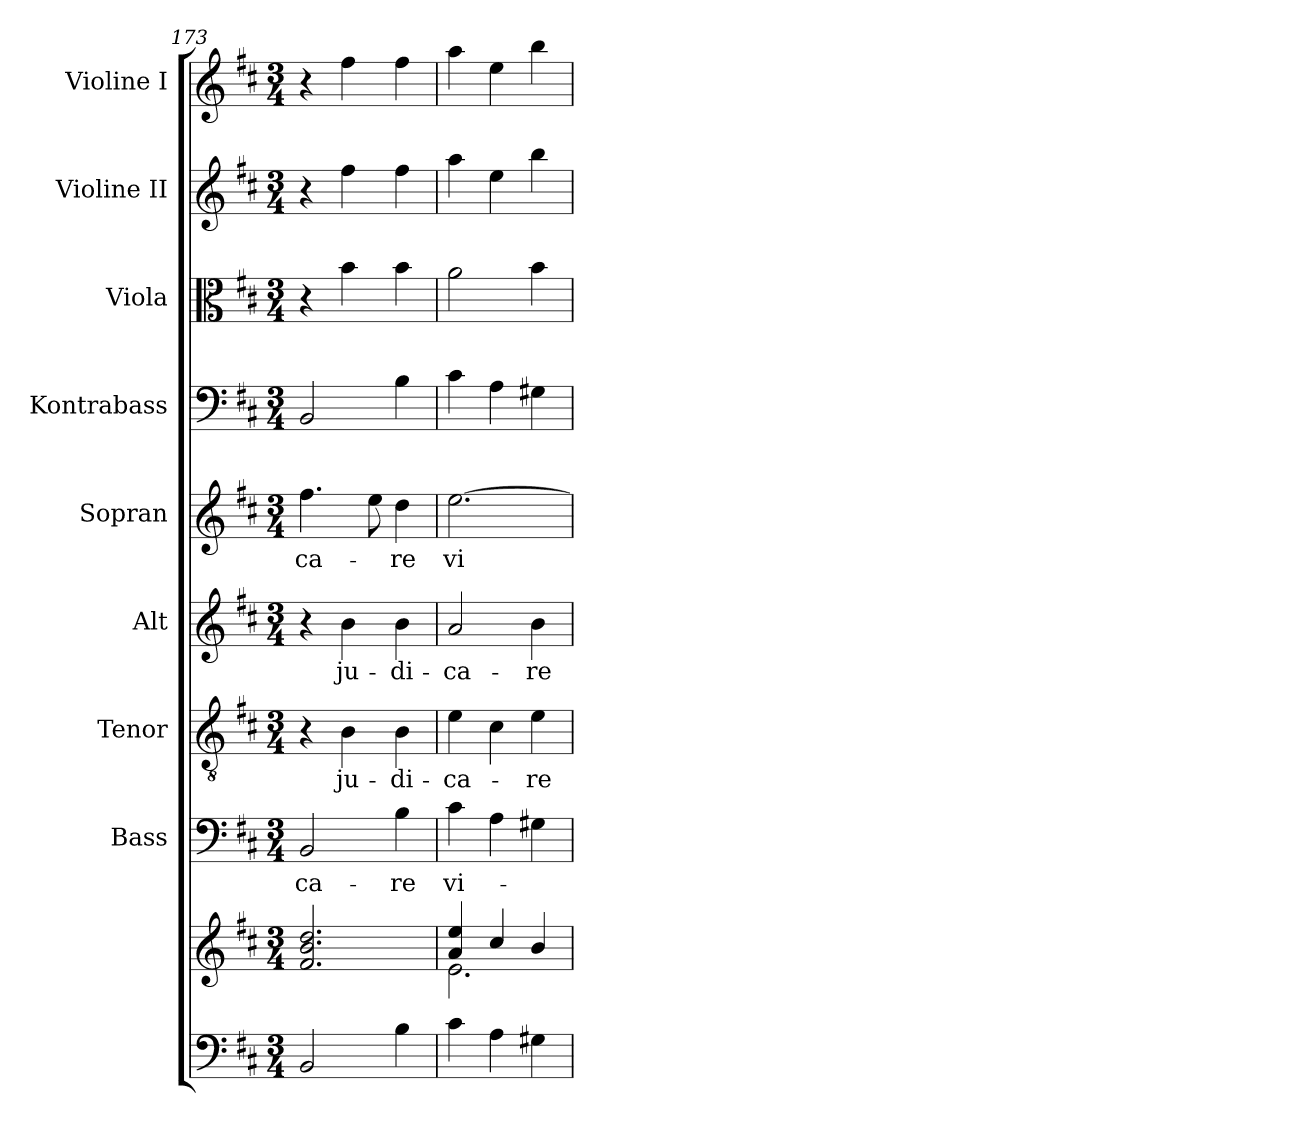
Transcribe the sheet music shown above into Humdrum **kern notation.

**kern	**kern	**kern	**text	**kern	**text	**kern	**text	**kern	**text	**kern	**kern	**kern	**kern
*part9	*part9	*part8	*part8	*part7	*part7	*part6	*part6	*part5	*part5	*part4	*part3	*part2	*part1
*staff10	*staff9	*staff8	*staff8	*staff7	*staff7	*staff6	*staff6	*staff5	*staff5	*staff4	*staff3	*staff2	*staff1
*	*	*I"Bass	*	*I"Tenor	*	*I"Alt	*	*I"Sopran	*	*I"Kontrabass	*I"Viola	*I"Violine II	*I"Violine I
*	*	*I'B.	*	*I'T.	*	*I'A.	*	*I'S.	*	*I'Kb.	*I'Vla.	*I'Vl. II	*I'Vl. I
*clefF4	*clefG2	*clefF4	*	*clefGv2	*	*clefG2	*	*clefG2	*	*clefF4	*clefC3	*clefG2	*clefG2
*	*	*	*	*	*	*	*	*	*	*ITrd7c12	*	*	*
*k[f#c#]	*k[f#c#]	*k[f#c#]	*	*k[f#c#]	*	*k[f#c#]	*	*k[f#c#]	*	*k[f#c#]	*k[f#c#]	*k[f#c#]	*k[f#c#]
*D:	*D:	*D:	*	*D:	*	*D:	*	*D:	*	*D:	*D:	*D:	*D:
*M3/4	*M3/4	*M3/4	*	*M3/4	*	*M3/4	*	*M3/4	*	*M3/4	*M3/4	*M3/4	*M3/4
=173	=173	=173	=173	=173	=173	=173	=173	=173	=173	=173	=173	=173	=173
!	!	!	!LO:LY:b	!	!	!	!	!	!LO:LY:b	!	!	!	!
2BB/	2.f#/ 2.b/ 2.dd/	2BB/	-ca-	4r	.	4r	.	4.ff#\	-ca-	2BBB/	4r	4r	4r
!	!	!	!	!	!LO:LY:b	!	!LO:LY:b	!	!	!	!	!	!
.	.	.	.	4B\	ju-	4b\	ju-	.	.	.	4b\	4ff#\	4ff#\
.	.	.	.	.	.	.	.	8ee\	.	.	.	.	.
!	!	!	!LO:LY:b	!	!LO:LY:b	!	!LO:LY:b	!	!LO:LY:b	!	!	!	!
4B\	.	4B\	-re	4B\	-di-	4b\	-di-	4dd\	-re	4BB\	4b\	4ff#\	4ff#\
!!LO:PB:g=z
=174	=174	=174	=174	=174	=174	=174	=174	=174	=174	=174	=174	=174	=174
*	*^	*	*	*	*	*	*	*	*	*	*	*	*
!	!	!	!	!LO:LY:b	!	!LO:LY:b	!	!LO:LY:b	!	!LO:LY:b	!	!	!	!
4c#\	4a/ 4ee/	2.e\	4c#\	vi-	4e\	-ca-	2a/	-ca-	[2.ee\	vi-	4C#\	2a\	4aa\	4aa\
4A\	4cc#/	.	4A\	.	4c#\	.	.	.	.	.	4AA\	.	4ee\	4ee\
!	!	!	!	!	!	!LO:LY:b	!	!LO:LY:b	!	!	!	!	!	!
4G#X\	4b/	.	4G#X\	.	4e\	-re	4b\	-re	.	.	4GG#X\	4b\	4bb\	4bb\
*	*v	*v	*	*	*	*	*	*	*	*	*	*	*	*
=	=	=	=	=	=	=	=	=	=	=	=	=	=
*-	*-	*-	*-	*-	*-	*-	*-	*-	*-	*-	*-	*-	*-
